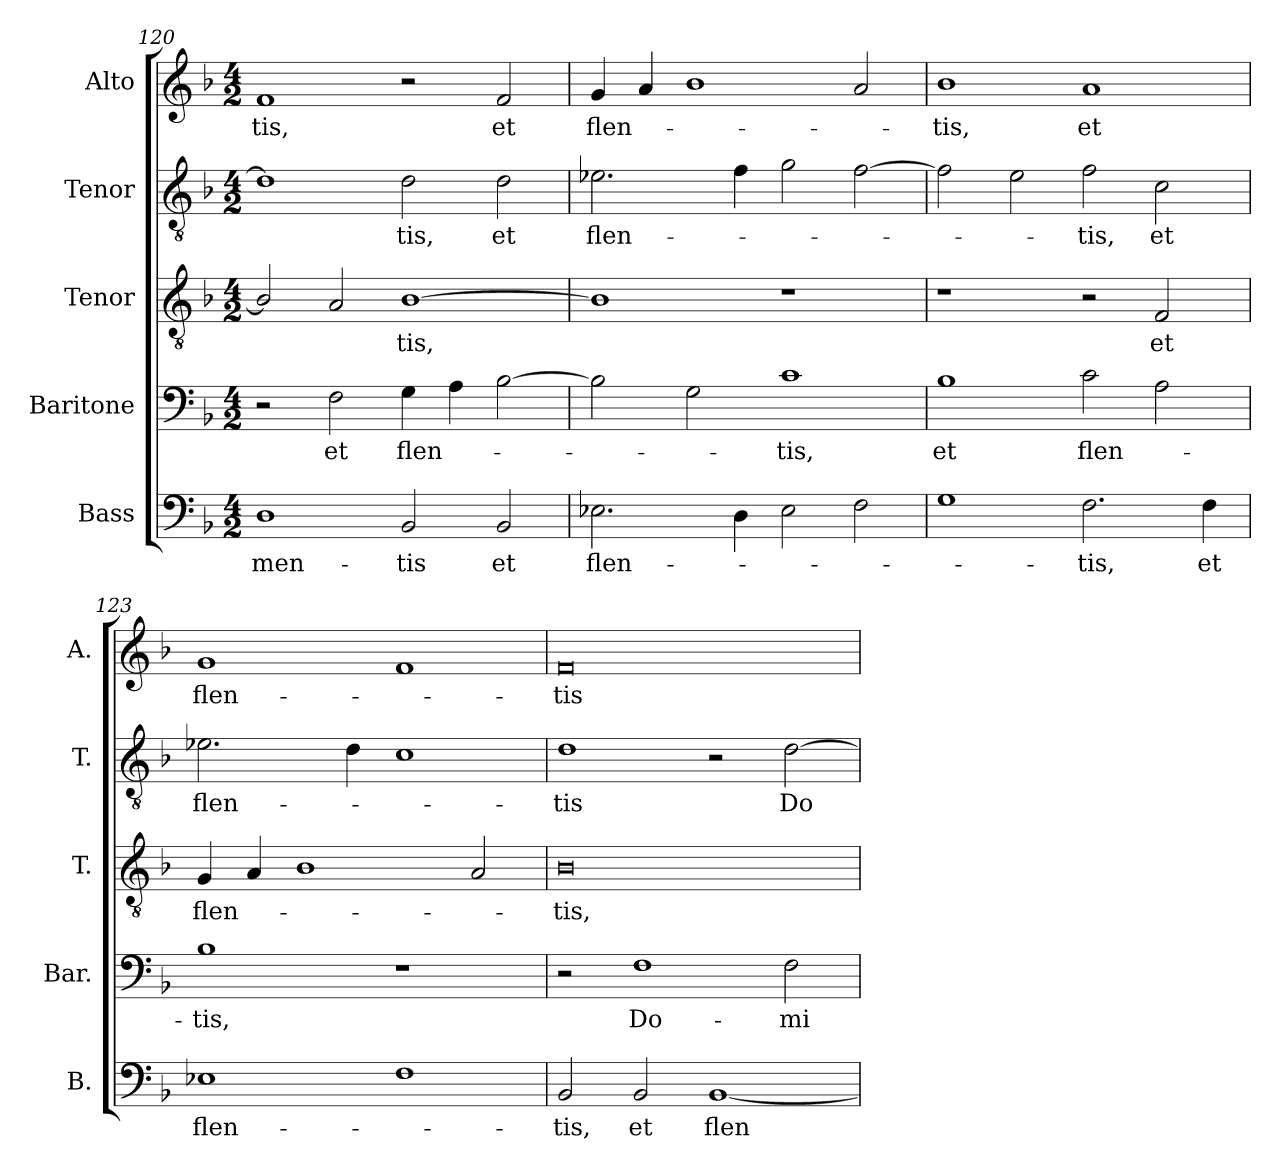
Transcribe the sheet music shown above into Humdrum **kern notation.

**kern	**text	**kern	**text	**kern	**text	**kern	**text	**kern	**text
*part5	*part5	*part4	*part4	*part3	*part3	*part2	*part2	*part1	*part1
*staff5	*staff5	*staff4	*staff4	*staff3	*staff3	*staff2	*staff2	*staff1	*staff1
*I"Bass	*	*I"Baritone	*	*I"Tenor	*	*I"Tenor	*	*I"Alto	*
*I'B.	*	*I'Bar.	*	*I'T.	*	*I'T.	*	*I'A.	*
*clefF4	*	*clefF4	*	*clefGv2	*	*clefGv2	*	*clefG2	*
*	*	*	*	*ITrd7c12	*	*ITrd7c12	*	*	*
*k[b-]	*	*k[b-]	*	*k[b-]	*	*k[b-]	*	*k[b-]	*
*F:	*	*F:	*	*F:	*	*F:	*	*F:	*
*M4/2	*	*M4/2	*	*M4/2	*	*M4/2	*	*M4/2	*
=120	=120	=120	=120	=120	=120	=120	=120	=120	=120
!	!LO:LY:b:color=#000000	!	!	!	!	!	!	!	!
!	!	!	!	!	!	!	!	!	!LO:LY:b:color=#000000
1Di	-men-	2r	.	2BB-i/]	.	1Di]	.	1fi	-tis,
!	!	!	!LO:LY:b:color=#000000	!	!	!	!	!	!
.	.	2Fi\	et	2AAi/	.	.	.	.	.
!	!LO:LY:b:color=#000000	!	!	!	!	!	!	!	!
!	!	!	!LO:LY:b:color=#000000	!	!	!	!	!	!
!	!	!	!	!	!LO:LY:b:color=#000000	!	!	!	!
!	!	!	!	!	!	!	!LO:LY:b:color=#000000	!	!
2BB-i/	-tis	4Gi\	flen-	[1BB-i	-tis,	2Di\	-tis,	2r	.
.	.	4Ai\	.	.	.	.	.	.	.
!	!LO:LY:b:color=#000000	!	!	!	!	!	!	!	!
!	!	!	!	!	!	!	!LO:LY:b:color=#000000	!	!
!	!	!	!	!	!	!	!	!	!LO:LY:b:color=#000000
2BB-i/	et	[2B-i\	.	.	.	2Di\	et	2fi/	et
=121	=121	=121	=121	=121	=121	=121	=121	=121	=121
!	!LO:LY:b:color=#000000	!	!	!	!	!	!	!	!
!	!	!	!	!	!	!	!LO:LY:b:color=#000000	!	!
!	!	!	!	!	!	!	!	!	!LO:LY:b:color=#000000
2.E-Xi\	flen-	2B-i\]	.	1BB-i]	.	2.E-Xi\	flen-	4gi/	flen-
.	.	.	.	.	.	.	.	4ai/	.
.	.	2Gi\	.	.	.	.	.	1b-i	.
4Di\	.	.	.	.	.	4Fi\	.	.	.
!	!	!	!LO:LY:b:color=#000000	!	!	!	!	!	!
2E-i\	.	1ci	-tis,	1r	.	2Gi\	.	.	.
2Fi\	.	.	.	.	.	[2Fi\	.	2ai/	.
!!LO:LB:g=z
=122	=122	=122	=122	=122	=122	=122	=122	=122	=122
!	!	!	!LO:LY:b:color=#000000	!	!	!	!	!	!
!	!	!	!	!	!	!	!	!	!LO:LY:b:color=#000000
1Gi	.	1B-i	et	1r	.	2Fi\]	.	1b-i	-tis,
.	.	.	.	.	.	2Ei\	.	.	.
!	!LO:LY:b:color=#000000	!	!	!	!	!	!	!	!
!	!	!	!LO:LY:b:color=#000000	!	!	!	!	!	!
!	!	!	!	!	!	!	!LO:LY:b:color=#000000	!	!
!	!	!	!	!	!	!	!	!	!LO:LY:b:color=#000000
2.Fi\	-tis,	2ci\	flen-	2r	.	2Fi\	-tis,	1ai	et
!	!	!	!	!	!LO:LY:b:color=#000000	!	!	!	!
!	!	!	!	!	!	!	!LO:LY:b:color=#000000	!	!
.	.	2Ai\	.	2FFi/	et	2Ci\	et	.	.
!	!LO:LY:b:color=#000000	!	!	!	!	!	!	!	!
4Fi\	et	.	.	.	.	.	.	.	.
=123	=123	=123	=123	=123	=123	=123	=123	=123	=123
!	!LO:LY:b:color=#000000	!	!	!	!	!	!	!	!
!	!	!	!LO:LY:b:color=#000000	!	!	!	!	!	!
!	!	!	!	!	!LO:LY:b:color=#000000	!	!	!	!
!	!	!	!	!	!	!	!LO:LY:b:color=#000000	!	!
!	!	!	!	!	!	!	!	!	!LO:LY:b:color=#000000
1E-Xi	flen-	1B-i	-tis,	4GGi/	flen-	2.E-Xi\	flen-	1gi	flen-
.	.	.	.	4AAi/	.	.	.	.	.
.	.	.	.	1BB-i	.	.	.	.	.
.	.	.	.	.	.	4Di\	.	.	.
1Fi	.	1r	.	.	.	1Ci	.	1fi	.
.	.	.	.	2AAi/	.	.	.	.	.
=124	=124	=124	=124	=124	=124	=124	=124	=124	=124
!	!LO:LY:b:color=#000000	!	!	!	!	!	!	!	!
!	!	!	!	!	!LO:LY:b:color=#000000	!	!	!	!
!	!	!	!	!	!	!	!LO:LY:b:color=#000000	!	!
!	!	!	!	!	!	!	!	!	!LO:LY:b:color=#000000
2BB-i/	-tis,	2r	.	0BB-i	-tis,	1Di	-tis	0fi	-tis
!	!LO:LY:b:color=#000000	!	!	!	!	!	!	!	!
!	!	!	!LO:LY:b:color=#000000	!	!	!	!	!	!
2BB-i/	et	1Fi	Do-	.	.	.	.	.	.
!	!LO:LY:b:color=#000000	!	!	!	!	!	!	!	!
[1BB-i	flen-	.	.	.	.	2r	.	.	.
!	!	!	!LO:LY:b:color=#000000	!	!	!	!	!	!
!	!	!	!	!	!	!	!LO:LY:b:color=#000000	!	!
.	.	2Fi\	-mi-	.	.	[2Di\	Do-	.	.
=	=	=	=	=	=	=	=	=	=
*-	*-	*-	*-	*-	*-	*-	*-	*-	*-
